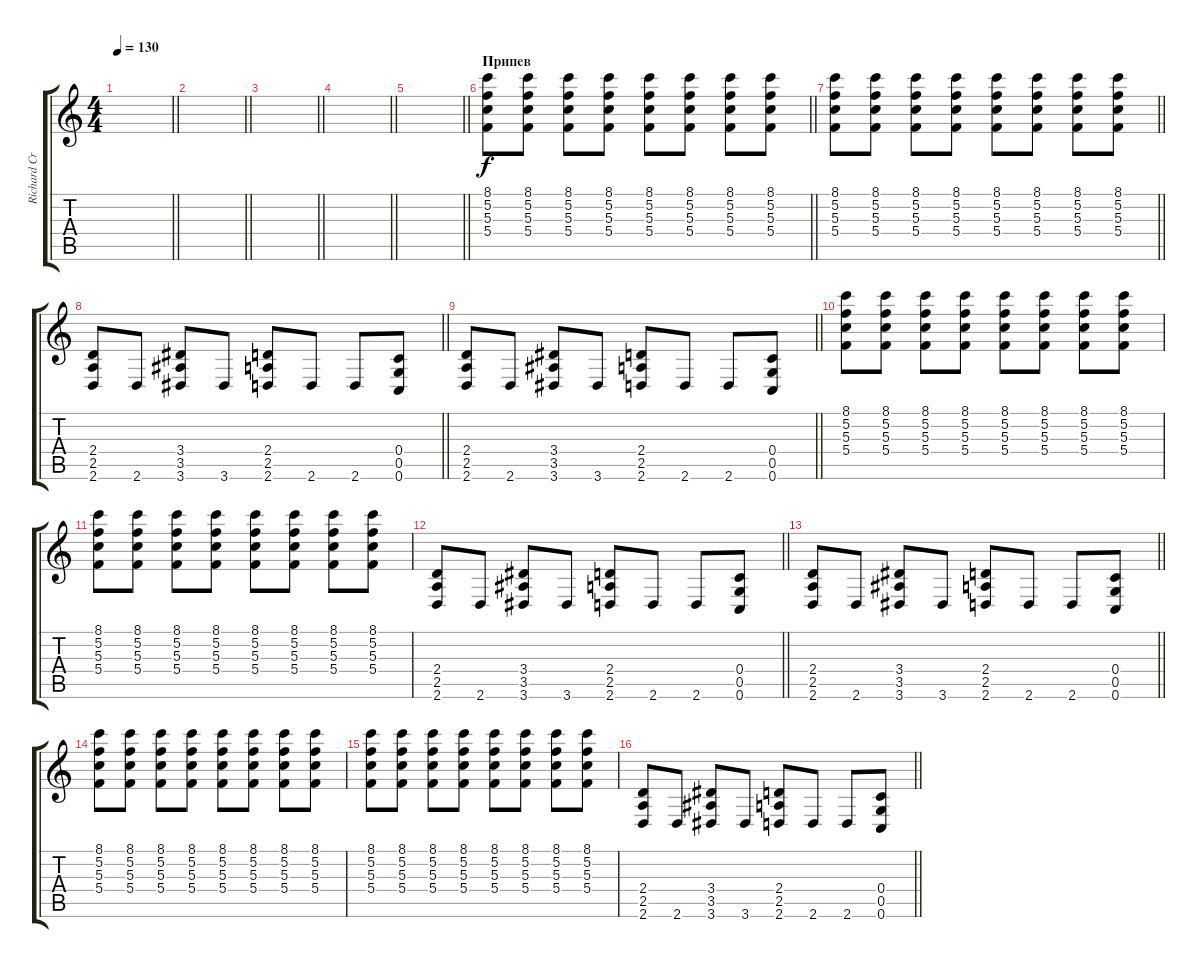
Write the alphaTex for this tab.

\track ("Richard Cruspe-Bernstein" "Richard Cr") {instrument distortionguitar}
\staff {score tabs}
\tuning (E4 C4 G3 C3 G2 C2) {hide}
\ts (4 4)
\tempo 130
\clef g2
\barLineRight lightlight
\ks c
|
\barLineRight lightlight
|
\barLineRight lightlight
|
\barLineRight lightlight
|
\barLineRight lightlight
|
\section ("" "Припев")
\barLineRight lightlight
(8.1 5.2 5.3 5.4).8{volume 7 balance 8} (8.1 5.2 5.3 5.4).8 (8.1 5.2 5.3 5.4).8 (8.1 5.2 5.3 5.4).8 (8.1 5.2 5.3 5.4).8 (8.1 5.2 5.3 5.4).8 (8.1 5.2 5.3 5.4).8 (8.1 5.2 5.3 5.4).8 |
\barLineRight lightlight
(8.1 5.2 5.3 5.4).8{volume 8 balance 8} (8.1 5.2 5.3 5.4).8 (8.1 5.2 5.3 5.4).8 (8.1 5.2 5.3 5.4).8 (8.1 5.2 5.3 5.4).8 (8.1 5.2 5.3 5.4).8 (8.1 5.2 5.3 5.4).8 (8.1 5.2 5.3 5.4).8 |
\barLineRight lightlight
(2.4 2.5 2.6).8 2.6.8 (3.4 3.5 3.6).8 3.6.8 (2.4 2.5 2.6).8 2.6.8 2.6.8 (0.4 0.5 0.6).8 |
\barLineRight lightlight
(2.4 2.5 2.6).8 2.6.8 (3.4 3.5 3.6).8 3.6.8 (2.4 2.5 2.6).8 2.6.8 2.6.8 (0.4 0.5 0.6).8 |
(8.1 5.2 5.3 5.4).8{volume 7 balance 8} (8.1 5.2 5.3 5.4).8 (8.1 5.2 5.3 5.4).8 (8.1 5.2 5.3 5.4).8 (8.1 5.2 5.3 5.4).8 (8.1 5.2 5.3 5.4).8 (8.1 5.2 5.3 5.4).8 (8.1 5.2 5.3 5.4).8 |
(8.1 5.2 5.3 5.4).8{volume 8 balance 8} (8.1 5.2 5.3 5.4).8 (8.1 5.2 5.3 5.4).8 (8.1 5.2 5.3 5.4).8 (8.1 5.2 5.3 5.4).8 (8.1 5.2 5.3 5.4).8 (8.1 5.2 5.3 5.4).8 (8.1 5.2 5.3 5.4).8 |
\barLineRight lightlight
(2.4 2.5 2.6).8 2.6.8 (3.4 3.5 3.6).8 3.6.8 (2.4 2.5 2.6).8 2.6.8 2.6.8 (0.4 0.5 0.6).8 |
\barLineRight lightlight
(2.4 2.5 2.6).8 2.6.8 (3.4 3.5 3.6).8 3.6.8 (2.4 2.5 2.6).8 2.6.8 2.6.8 (0.4 0.5 0.6).8 |
(8.1 5.2 5.3 5.4).8{volume 7 balance 8} (8.1 5.2 5.3 5.4).8 (8.1 5.2 5.3 5.4).8 (8.1 5.2 5.3 5.4).8 (8.1 5.2 5.3 5.4).8 (8.1 5.2 5.3 5.4).8 (8.1 5.2 5.3 5.4).8 (8.1 5.2 5.3 5.4).8 |
(8.1 5.2 5.3 5.4).8{volume 8 balance 8} (8.1 5.2 5.3 5.4).8 (8.1 5.2 5.3 5.4).8 (8.1 5.2 5.3 5.4).8 (8.1 5.2 5.3 5.4).8 (8.1 5.2 5.3 5.4).8 (8.1 5.2 5.3 5.4).8 (8.1 5.2 5.3 5.4).8 |
\barLineRight lightlight
(2.4 2.5 2.6).8 2.6.8 (3.4 3.5 3.6).8 3.6.8 (2.4 2.5 2.6).8 2.6.8 2.6.8 (0.4 0.5 0.6).8
